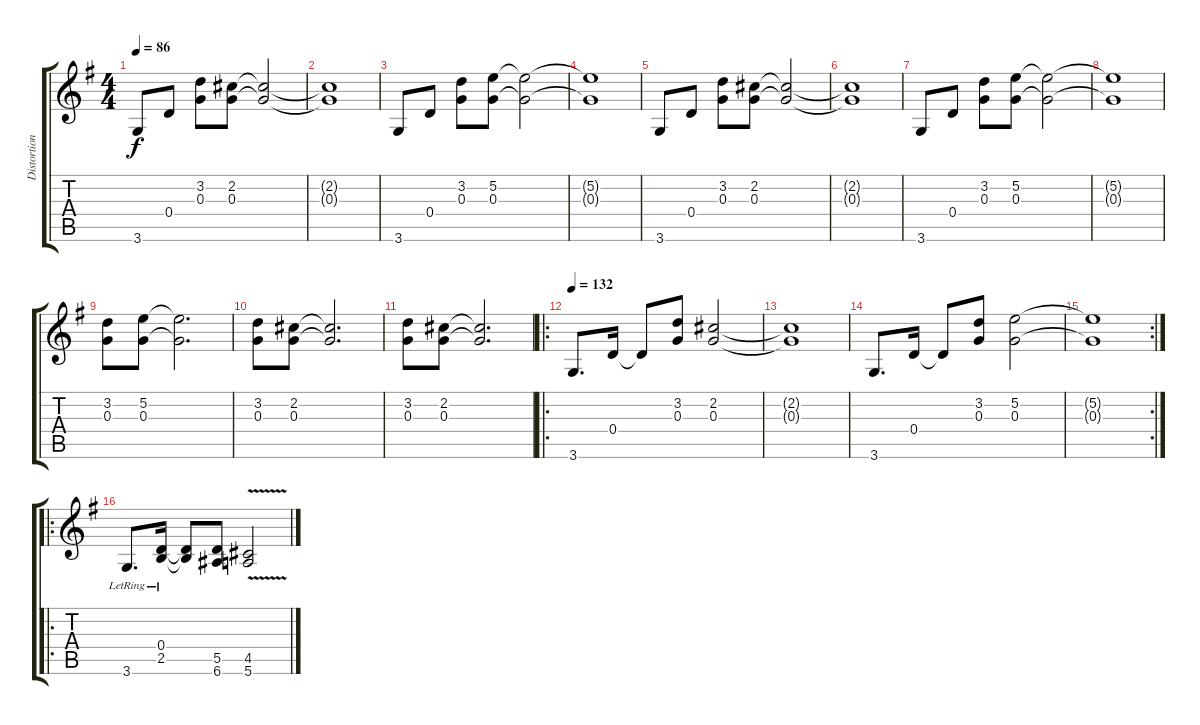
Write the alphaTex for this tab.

\track ("Distortion Guitar" "Distortion") {instrument overdrivenguitar}
\staff {score tabs}
\tuning (E4 B3 G3 D3 A2 E2) {hide}
\ts (4 4)
\tempo 86
\clef g2
\ks g
3.6.8{dy f instrument overdrivenguitar} 0.4.8 (3.2 0.3).8 (2.2 0.3).8 (2.2{t} 0.3{t}).2 |
(2.2{t} 0.3{t}).1 |
3.6.8 0.4.8 (3.2 0.3).8 (5.2 0.3).8 (5.2{t} 0.3{t}).2 |
(5.2{t} 0.3{t}).1 |
3.6.8 0.4.8 (3.2 0.3).8 (2.2 0.3).8 (2.2{t} 0.3{t}).2 |
(2.2{t} 0.3{t}).1 |
3.6.8 0.4.8 (3.2 0.3).8 (5.2 0.3).8 (5.2{t} 0.3{t}).2 |
(5.2{t} 0.3{t}).1 |
(3.2 0.3).8 (5.2 0.3).8 (5.2{t} 0.3{t}).2{d} |
(3.2 0.3).8 (2.2 0.3).8 (2.2{t} 0.3{t}).2{d} |
(3.2 0.3).8 (2.2 0.3).8 (2.2{t} 0.3{t}).2{d} |
\ro
\tempo 132
3.6.8{d} 0.4.16 0.4{t}.8 (3.2 0.3).8 (2.2 0.3).2 |
(2.2{t} 0.3{t}).1 |
3.6.8{d} 0.4.16 0.4{t}.8 (3.2 0.3).8 (5.2 0.3).2 |
\rc 2
(5.2{t} 0.3{t}).1 |
\ro
3.6{lr}.8{d} (0.4{lr} 2.5{lr}).16 (0.4{t} 2.5{t}).8 (5.5 6.6).8 (4.5{v} 5.6{v}).2
